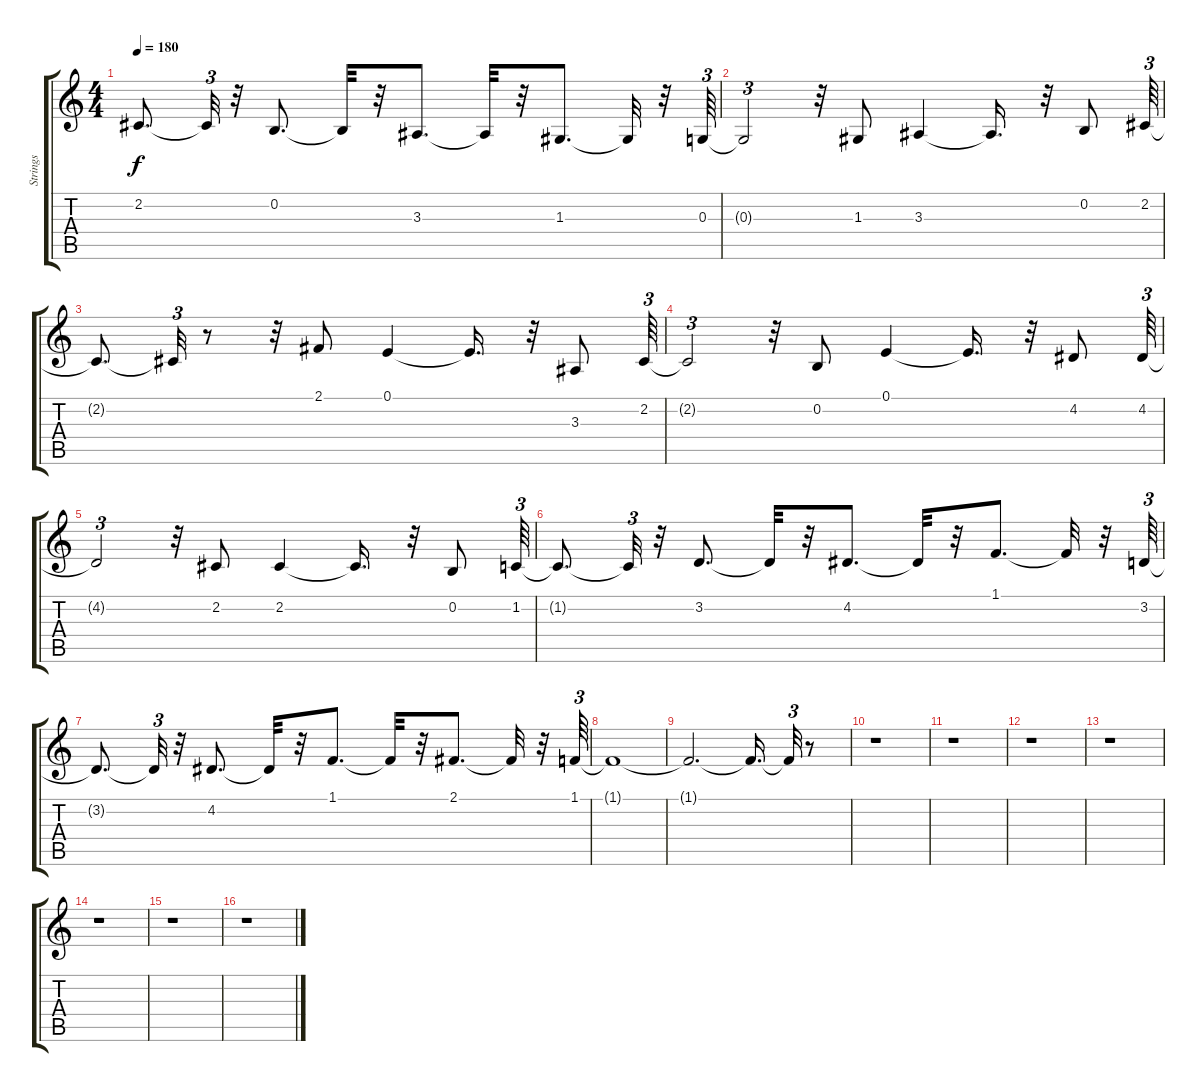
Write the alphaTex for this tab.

\track ("Strings" "Strings") {instrument stringensemble1}
\staff {score tabs}
\tuning (E4 B3 G3 D3 A2 E2) {hide}
\ts (4 4)
\tempo 180
\clef g2
\ks c
2.2{t}.8{d dy f} 2.2{t}.32{tu (3 2)} r.32 0.2.8{d} 0.2{t}.32 r.32 3.3.8{d} 3.3{t}.32 r.32 1.3.8{d} 1.3{t}.32 r.32 0.3.64{tu (3 2)} |
0.3{t}.2{tu (3 2)} r.32 1.3.8 3.3.4 3.3{t}.16{d} r.32 0.2.8 2.2.64{tu (3 2)} |
2.2{t}.8{d} 2.2{t}.32{tu (3 2)} r.8 r.32 2.1.8 0.1.4 0.1{t}.16{d} r.32 3.3.8 2.2.64{tu (3 2)} |
2.2{t}.2{tu (3 2)} r.32 0.2.8 0.1.4 0.1{t}.16{d} r.32 4.2.8 4.2.64{tu (3 2)} |
4.2{t}.2{tu (3 2)} r.32 2.2.8 2.2.4 2.2{t}.16{d} r.32 0.2.8 1.2.64{tu (3 2)} |
1.2{t}.8{d} 1.2{t}.32{tu (3 2)} r.32 3.2.8{d} 3.2{t}.32 r.32 4.2.8{d} 4.2{t}.32 r.32 1.1.8{d} 1.1{t}.32 r.32 3.2.64{tu (3 2)} |
3.2{t}.8{d} 3.2{t}.32{tu (3 2)} r.32 4.2.8{d} 4.2{t}.32 r.32 1.1.8{d} 1.1{t}.32 r.32 2.1.8{d} 2.1{t}.32 r.32 1.1.64{tu (3 2)} |
1.1{t}.1 |
1.1{t}.2{d} 1.1{t}.16{d} 1.1{t}.32{tu (3 2)} r.8 |
r.1 |
r.1 |
r.1 |
r.1 |
r.1 |
r.1 |
r.1
